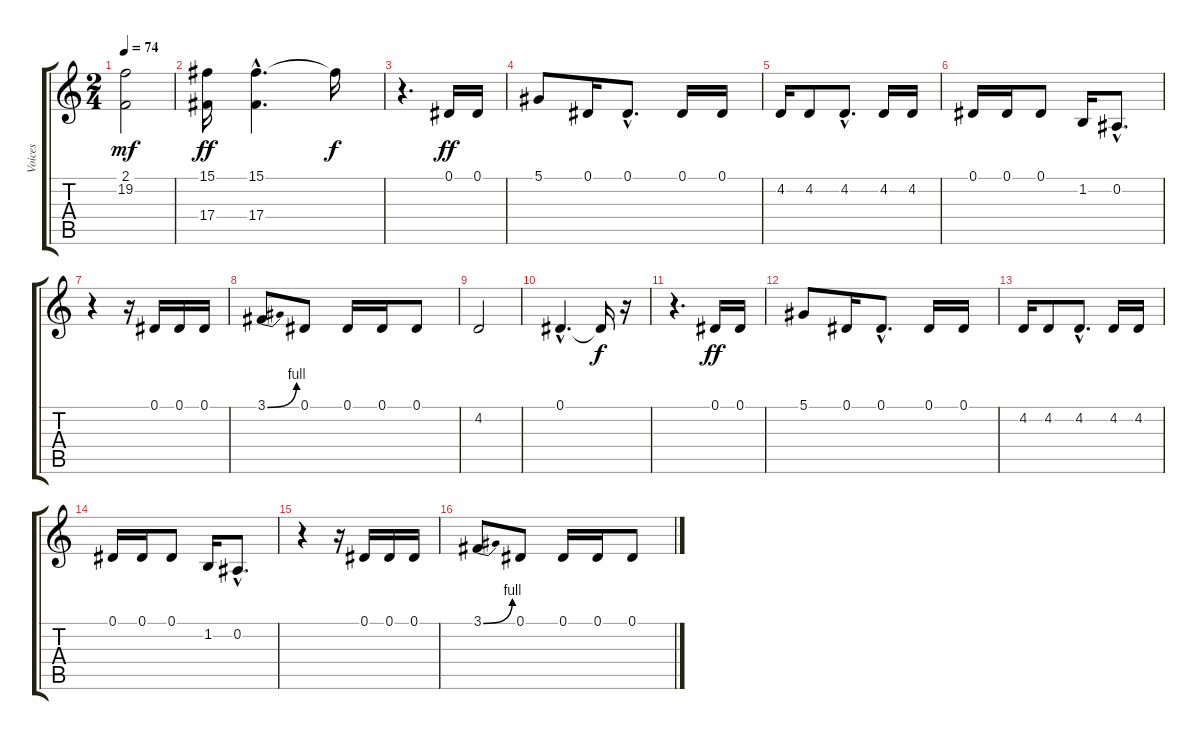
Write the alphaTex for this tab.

\track ("Voices" "Voices") {instrument englishhorn}
\staff {score tabs}
\tuning (Eb4 Bb3 Gb3 Db3 Ab2 Eb2) {hide}
\ts (2 4)
\tempo 74
\clef g2
\ks c
(2.1{t} 19.2).2{dy mf} |
(15.1 17.4).16{dy ff} (15.1{hac} 17.4{hac}).4{d} 15.1{t}.16{dy f} |
r.4{d instrument sitar} 0.1.16{dy ff} 0.1.16 |
5.1.8 0.1.16 0.1{hac}.8{d} 0.1.16 0.1.16 |
4.2.16 4.2.8 4.2{hac}.8{d} 4.2.16 4.2.16 |
0.1.16 0.1.16 0.1.8 1.2.16 0.2{hac}.8{d} |
r.4 r.16 0.1.16 0.1.16 0.1.16 |
3.1{be (bend 0 0 60 4)}.8 0.1.8 0.1.16 0.1.16 0.1.8 |
4.2.2 |
0.1{hac}.4{d} 0.1{t}.16{dy f} r.16 |
r.4{d instrument shanai} 0.1.16{dy ff} 0.1.16 |
5.1.8 0.1.16 0.1{hac}.8{d} 0.1.16 0.1.16 |
4.2.16 4.2.8 4.2{hac}.8{d} 4.2.16 4.2.16 |
0.1.16 0.1.16 0.1.8 1.2.16 0.2{hac}.8{d} |
r.4 r.16 0.1.16 0.1.16 0.1.16 |
3.1{be (bend 0 0 60 4)}.8 0.1.8 0.1.16 0.1.16 0.1.8
